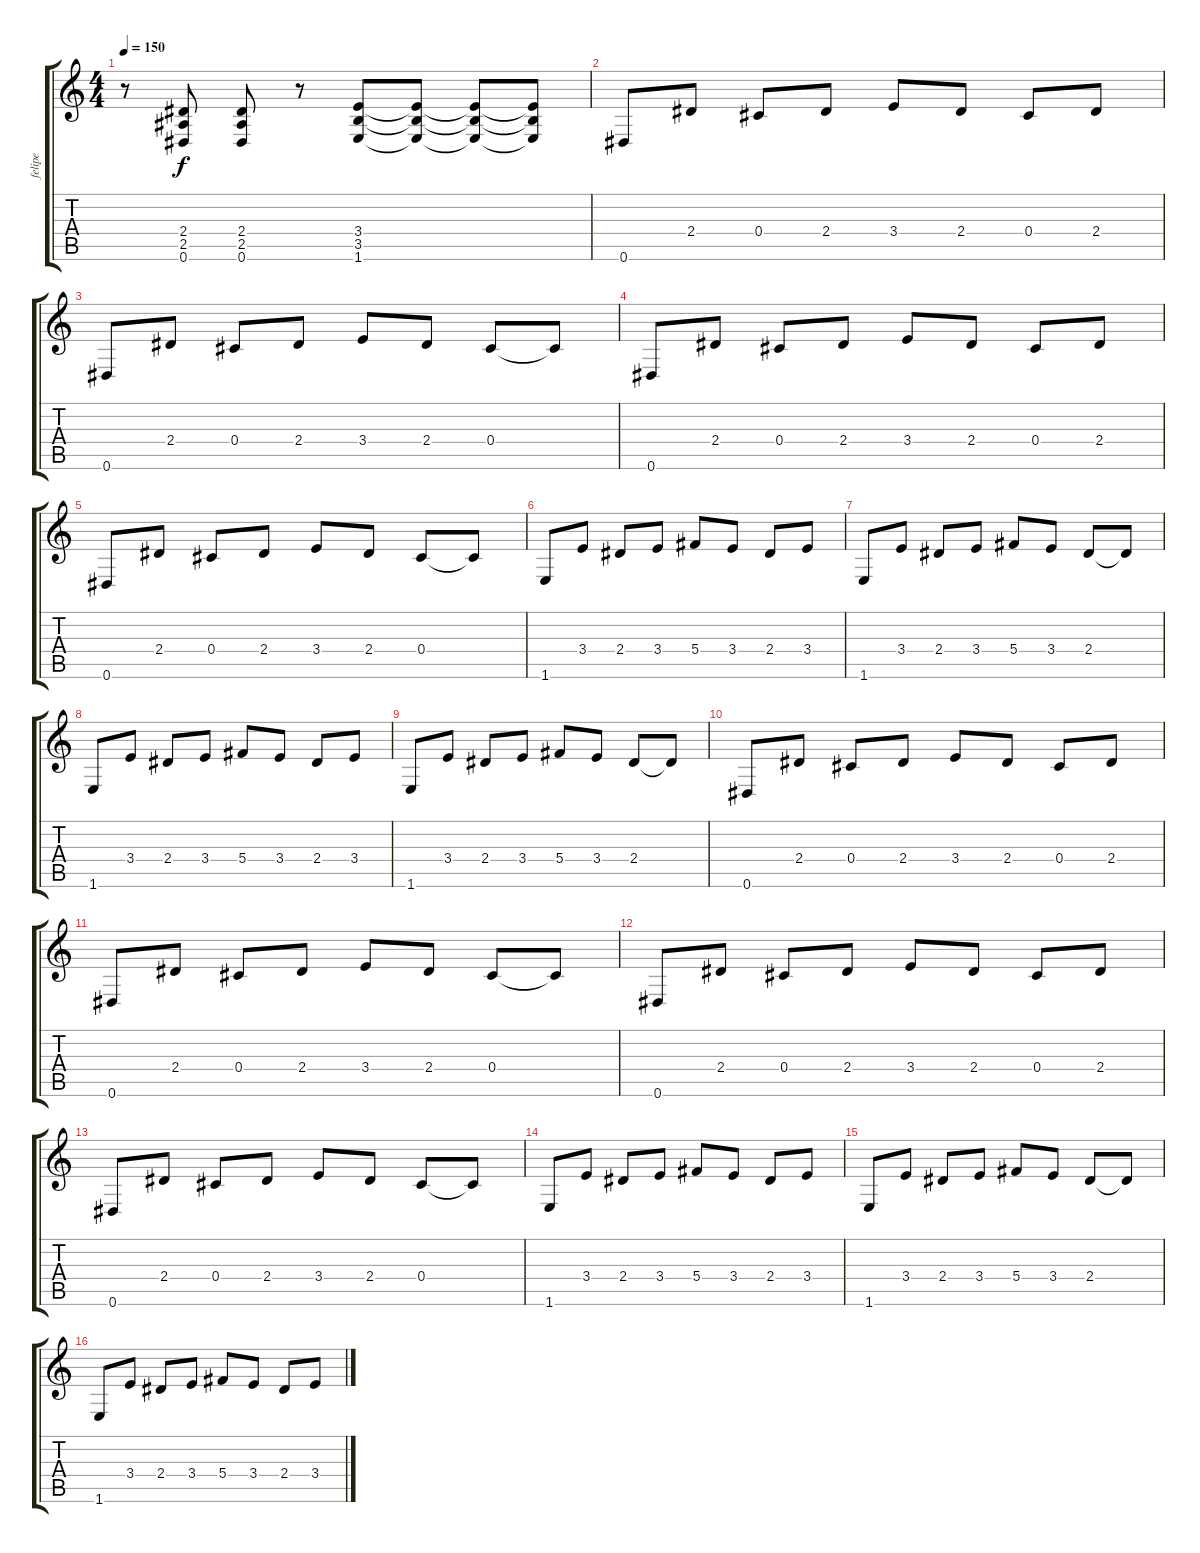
\track ("felipe" "felipe") {instrument distortionguitar}
\staff {score tabs}
\tuning (Eb4 Bb3 Gb3 Db3 Ab2 Eb2) {hide}
\ts (4 4)
\tempo 150
\clef g2
\ks c
r.8{dy f} (2.4 2.5 0.6).8 (2.4 2.5 0.6).8 r.8 (3.4 3.5 1.6).8 (3.4{t} 3.5{t} 1.6{t}).8 (3.4{t} 3.5{t} 1.6{t}).8 (3.4{t} 3.5{t} 1.6{t}).8 |
0.6.8 2.4.8 0.4.8 2.4.8 3.4.8 2.4.8 0.4.8 2.4.8 |
0.6.8 2.4.8 0.4.8 2.4.8 3.4.8 2.4.8 0.4.8 0.4{t}.8 |
0.6.8 2.4.8 0.4.8 2.4.8 3.4.8 2.4.8 0.4.8 2.4.8 |
0.6.8 2.4.8 0.4.8 2.4.8 3.4.8 2.4.8 0.4.8 0.4{t}.8 |
1.6.8 3.4.8 2.4.8 3.4.8 5.4.8 3.4.8 2.4.8 3.4.8 |
1.6.8 3.4.8 2.4.8 3.4.8 5.4.8 3.4.8 2.4.8 2.4{t}.8 |
1.6.8 3.4.8 2.4.8 3.4.8 5.4.8 3.4.8 2.4.8 3.4.8 |
1.6.8 3.4.8 2.4.8 3.4.8 5.4.8 3.4.8 2.4.8 2.4{t}.8 |
0.6.8 2.4.8 0.4.8 2.4.8 3.4.8 2.4.8 0.4.8 2.4.8 |
0.6.8 2.4.8 0.4.8 2.4.8 3.4.8 2.4.8 0.4.8 0.4{t}.8 |
0.6.8 2.4.8 0.4.8 2.4.8 3.4.8 2.4.8 0.4.8 2.4.8 |
0.6.8 2.4.8 0.4.8 2.4.8 3.4.8 2.4.8 0.4.8 0.4{t}.8 |
1.6.8 3.4.8 2.4.8 3.4.8 5.4.8 3.4.8 2.4.8 3.4.8 |
1.6.8 3.4.8 2.4.8 3.4.8 5.4.8 3.4.8 2.4.8 2.4{t}.8 |
1.6.8 3.4.8 2.4.8 3.4.8 5.4.8 3.4.8 2.4.8 3.4.8
